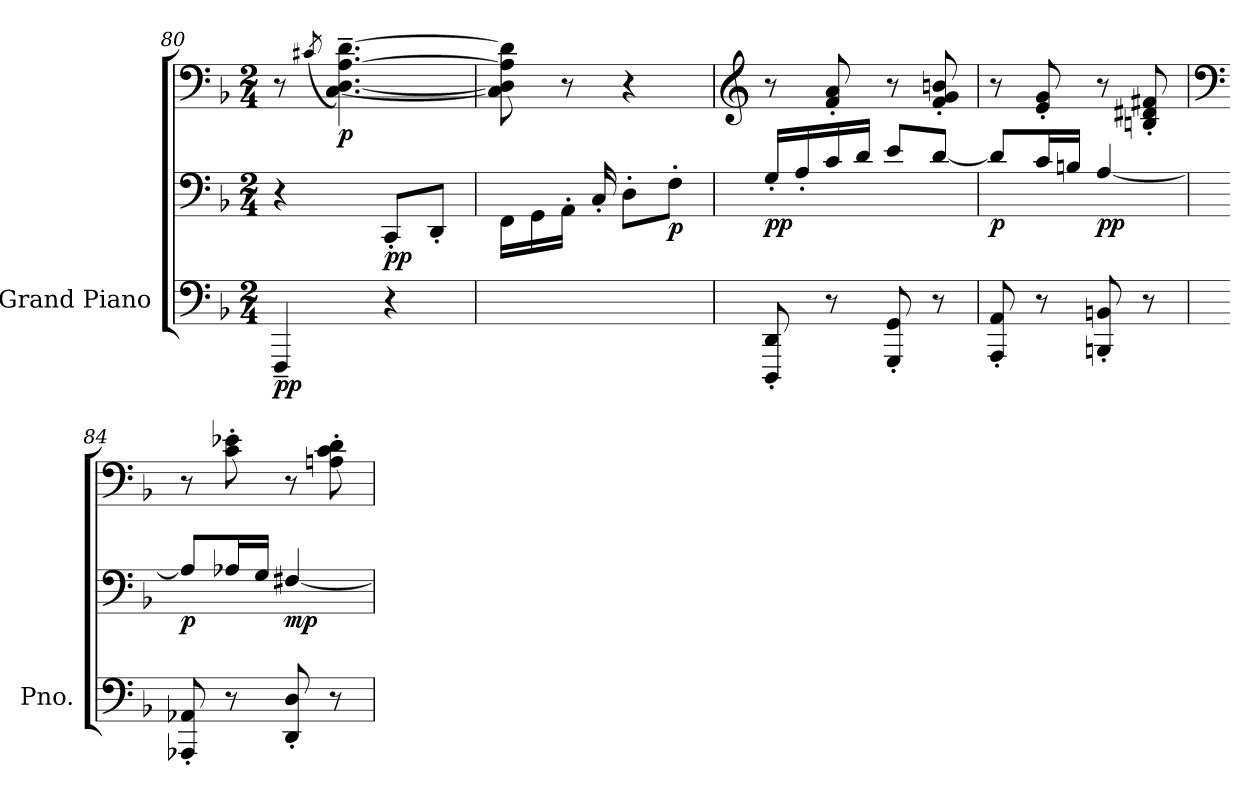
**kern	**kern	**kern	**dynam
*part1	*part1	*part1	*part1
*staff3	*staff2	*staff1	*staff1/2/3
*I"Grand Piano	*	*	*
*I'Pno.	*	*	*
*clefF4	*clefF4	*clefF4	*
*k[b-]	*k[b-]	*k[b-]	*
*M2/4	*M2/4	*M2/4	*
=80	=80	=80	=80
!	!	!	!LO:DY:b=3
4FFF~/	4r	8r	pp
.	.	(>8qc#X/	.
!	!	!	!LO:DY:b
.	.	[4.C\~ [4.D\~ [4.A\~ [4.d\~)	p
!	!	!	!LO:DY:b=2
4r	8CC'/L	.	pp
.	8DD'/J	.	.
=81	=81	=81	=81
2ryy	16FF\LL	8C\] 8D\] 8A\] 8d\]	.
.	16GG\	.	.
.	16AA'\JJ	8r	.
.	16C'/	.	.
.	8D'\L	4r	.
!	!	!	!LO:DY:b=2
.	8F'\J	.	p
=82	=82	=82	=82
*	*	*clefG2	*
!	!	!	!LO:DY:b=2
8DDD/' 8DD/'	16G'/LL	8r	pp
.	16A'/	.	.
8r	16c/	8f/' 8a/'	.
.	16d/JJ	.	.
8GGG/' 8GG/'	8e/L	8r	.
8r	[8d/J	8f/' 8g/' 8bn/'	.
=83	=83	=83	=83
!	!	!	!LO:DY:b=2
8AAA/' 8AA/'	8d/L]	8r	p
8r	16c/L	8e/' 8g/'	.
.	16Bn/JJ	.	.
!	!	!	!LO:DY:b=2
8BBBn/' 8BBn/'	[4A/	8r	pp
8r	.	8Bn/' 8d#X/' 8f#X/'	.
!!LO:LB:g=z
=84	=84	=84	=84
*	*	*clefF4	*
!	!	!	!LO:DY:b=2
8AAA-X/' 8AA-X/'	8A/L]	8r	p
8r	16A-X/L	8c\' 8e-X\'	.
.	16G/JJ	.	.
!	!	!	!LO:DY:b=2
8DD/' 8D/'	[4F#X/	8r	mp
8r	.	8An\' 8c\' 8d\'	.
=	=	=	=
*-	*-	*-	*-
